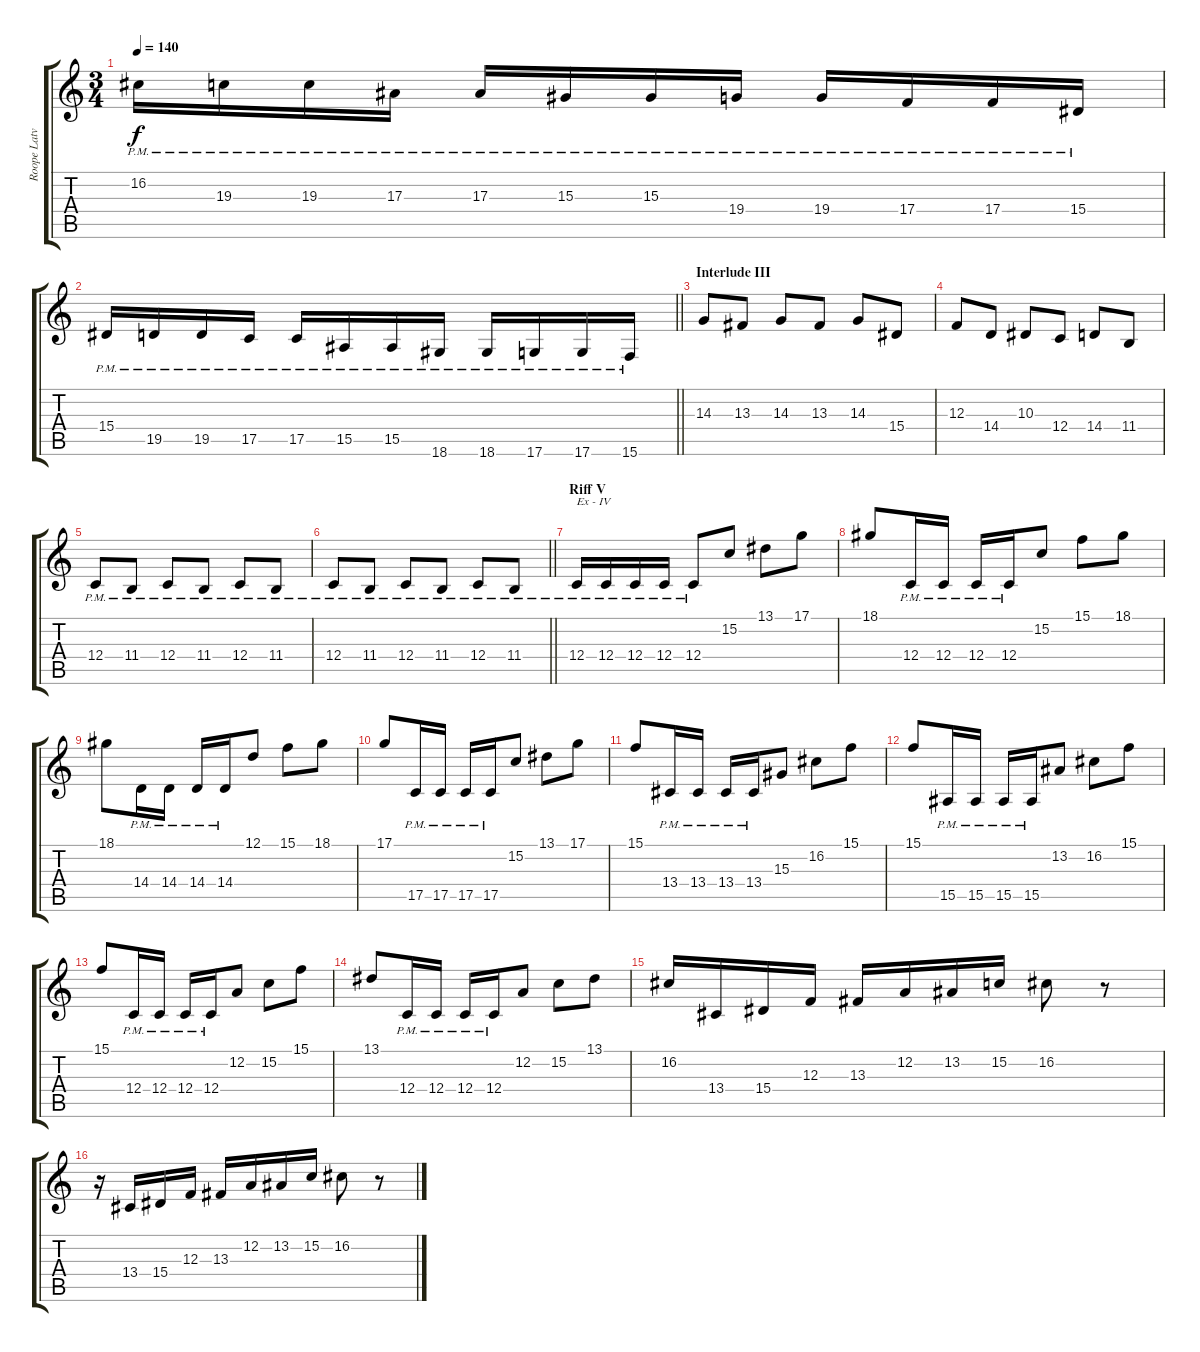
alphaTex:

\track ("Roope Latvala (Guitar II)" "Roope Latv") {instrument harpsichord}
\staff {score tabs}
\tuning (D4 A3 F3 C3 G2 D2) {hide}
\ts (3 4)
\tempo 140
\clef g2
\ks c
16.2{pm}.16{dy f} 19.3{pm}.16 19.3{pm}.16 17.3{pm}.16 17.3{pm}.16 15.3{pm}.16 15.3{pm}.16 19.4{pm}.16 19.4{pm}.16 17.4{pm}.16 17.4{pm}.16 15.4{pm}.16 |
\barLineRight lightlight
15.4{pm}.16 19.5{pm}.16 19.5{pm}.16 17.5{pm}.16 17.5{pm}.16 15.5{pm}.16 15.5{pm}.16 18.6{pm}.16 18.6{pm}.16 17.6{pm}.16 17.6{pm}.16 15.6{pm}.16 |
\section ("" "Interlude III")
14.3.8 13.3.8 14.3.8 13.3.8 14.3.8 15.4.8 |
12.3.8 14.4.8 10.3.8 12.4.8 14.4.8 11.4.8 |
12.4{pm}.8 11.4{pm}.8 12.4{pm}.8 11.4{pm}.8 12.4{pm}.8 11.4{pm}.8 |
\barLineRight lightlight
12.4{pm}.8 11.4{pm}.8 12.4{pm}.8 11.4{pm}.8 12.4{pm}.8 11.4{pm}.8 |
\section ("" "Riff V")
12.4{pm}.16{txt "Ex - IV"} 12.4{pm}.16 12.4{pm}.16 12.4{pm}.16 12.4{pm}.8 15.2.8 13.1.8 17.1.8 |
18.1.8 12.4{pm}.16 12.4{pm}.16 12.4{pm}.16 12.4{pm}.16 15.2.8 15.1.8 18.1.8 |
18.1.8 14.4{pm}.16 14.4{pm}.16 14.4{pm}.16 14.4{pm}.16 12.1.8 15.1.8 18.1.8 |
17.1.8 17.5{pm}.16 17.5{pm}.16 17.5{pm}.16 17.5{pm}.16 15.2.8 13.1.8 17.1.8 |
15.1.8 13.4{pm}.16 13.4{pm}.16 13.4{pm}.16 13.4{pm}.16 15.3.8 16.2.8 15.1.8 |
15.1.8 15.5{pm}.16 15.5{pm}.16 15.5{pm}.16 15.5{pm}.16 13.2.8 16.2.8 15.1.8 |
15.1.8 12.4{pm}.16 12.4{pm}.16 12.4{pm}.16 12.4{pm}.16 12.2.8 15.2.8 15.1.8 |
13.1.8 12.4{pm}.16 12.4{pm}.16 12.4{pm}.16 12.4{pm}.16 12.2.8 15.2.8 13.1.8 |
16.2.16 13.4.16 15.4.16 12.3.16 13.3.16 12.2.16 13.2.16 15.2.16 16.2.8 r.8 |
r.16 13.4.16 15.4.16 12.3.16 13.3.16 12.2.16 13.2.16 15.2.16 16.2.8 r.8
